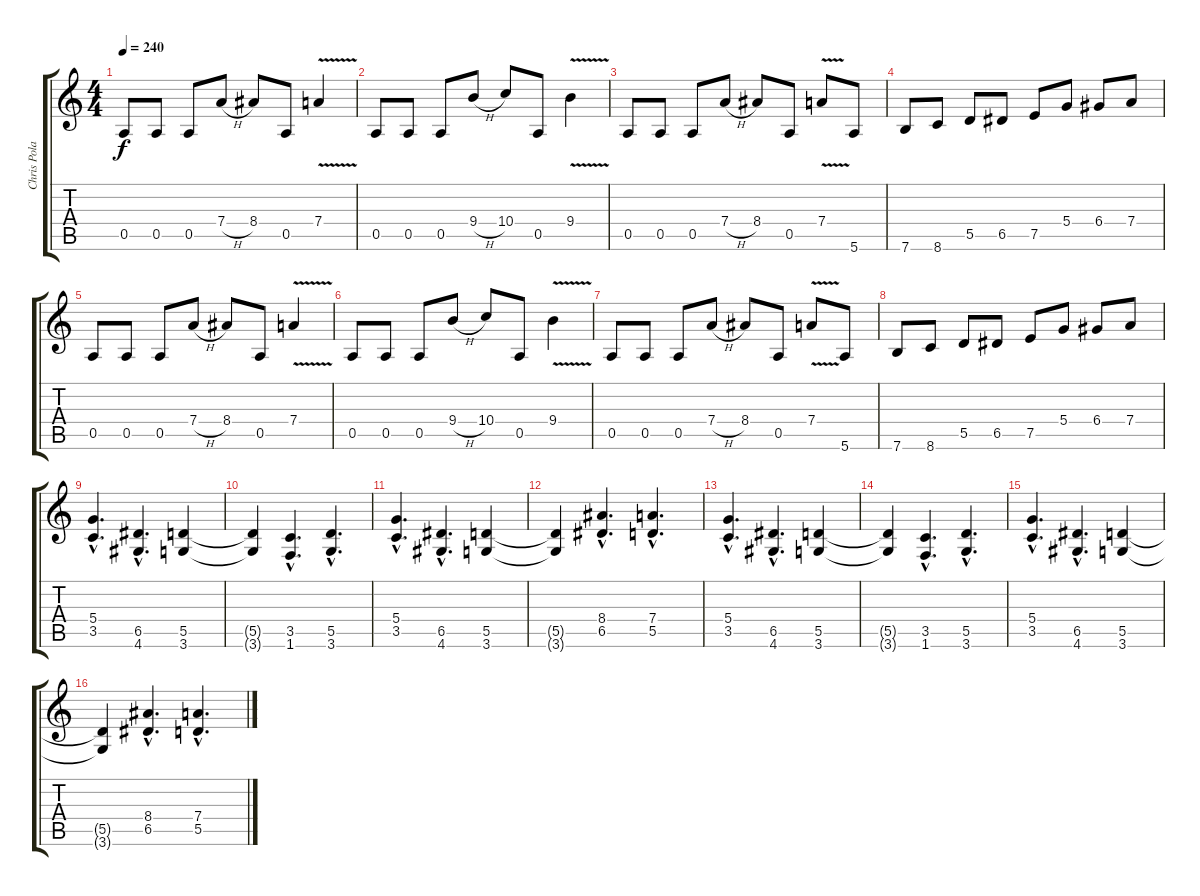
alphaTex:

\track ("Chris Poland" "Chris Pola") {instrument distortionguitar}
\staff {score tabs}
\tuning (E4 B3 G3 D3 A2 E2) {hide}
\ts (4 4)
\tempo 240
\clef g2
\ks c
0.5.8{dy f} 0.5.8 0.5.8 7.4{h}.8 8.4.8 0.5.8 7.4{v}.4 |
0.5.8 0.5.8 0.5.8 9.4{h}.8 10.4.8 0.5.8 9.4{v}.4 |
0.5.8 0.5.8 0.5.8 7.4{h}.8 8.4.8 0.5.8 7.4{v}.8 5.6.8 |
7.6.8 8.6.8 5.5.8 6.5.8 7.5.8 5.4.8 6.4.8 7.4.8 |
0.5.8 0.5.8 0.5.8 7.4{h}.8 8.4.8 0.5.8 7.4{v}.4 |
0.5.8 0.5.8 0.5.8 9.4{h}.8 10.4.8 0.5.8 9.4{v}.4 |
0.5.8 0.5.8 0.5.8 7.4{h}.8 8.4.8 0.5.8 7.4{v}.8 5.6.8 |
7.6.8 8.6.8 5.5.8 6.5.8 7.5.8 5.4.8 6.4.8 7.4.8 |
(5.4{hac} 3.5{hac}).4{d} (6.5{hac} 4.6{hac}).4{d} (5.5 3.6).4 |
(5.5{t} 3.6{t}).4 (3.5{hac} 1.6{hac}).4{d} (5.5{hac} 3.6{hac}).4{d} |
(5.4{hac} 3.5{hac}).4{d} (6.5{hac} 4.6{hac}).4{d} (5.5 3.6).4 |
(5.5{t} 3.6{t}).4 (8.4{hac} 6.5{hac}).4{d} (7.4{hac} 5.5{hac}).4{d} |
(5.4{hac} 3.5{hac}).4{d} (6.5{hac} 4.6{hac}).4{d} (5.5 3.6).4 |
(5.5{t} 3.6{t}).4 (3.5{hac} 1.6{hac}).4{d} (5.5{hac} 3.6{hac}).4{d} |
(5.4{hac} 3.5{hac}).4{d} (6.5{hac} 4.6{hac}).4{d} (5.5 3.6).4 |
(5.5{t} 3.6{t}).4 (8.4{hac} 6.5{hac}).4{d} (7.4{hac} 5.5{hac}).4{d}
